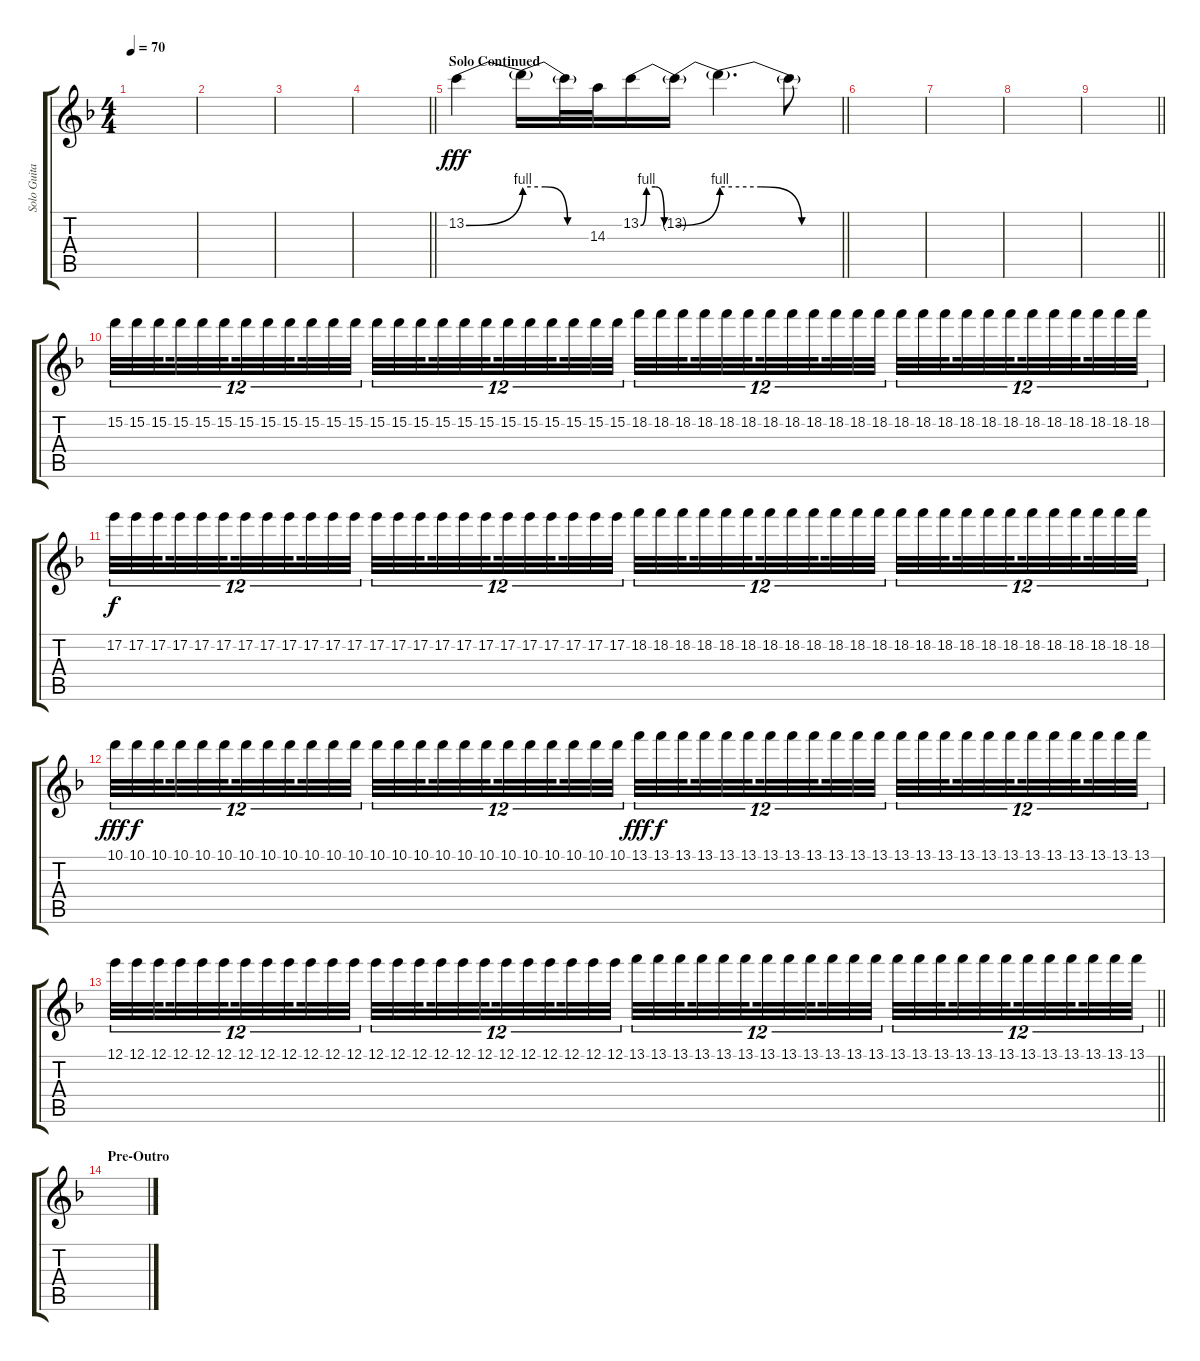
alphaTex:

\track ("Solo Guitar 2" "Solo Guita") {instrument distortionguitar}
\staff {score tabs}
\tuning (E4 B3 G3 D3 A2 D2) {hide}
\ts (4 4)
\tempo 70
\clef g2
\ks f
|
|
|
\barLineRight lightlight
|
\section ("" "Solo Continued")
\barLineRight lightlight
13.2{be (bend 0 0 60 4)}.4{dy fff} 13.2{be (custom 0 4 20 4 40 0 60 0) t}.16 13.2{t}.32 14.3.32 13.2{be (custom 0 0 10 4 25 4 40 0 60 0)}.16 13.2{be (bend 0 0 60 4) t}.16 13.2{be (custom 0 4 20 4 40 0 60 0) t}.4{d} 13.2{t}.8 |
|
|
|
\barLineRight lightlight
|
15.2.32{tu (12 8)} 15.2.32{tu (12 8)} 15.2.32{tu (12 8) beam splitsecondary} 15.2.32{tu (12 8)} 15.2.32{tu (12 8)} 15.2.32{tu (12 8) beam splitsecondary} 15.2.32{tu (12 8)} 15.2.32{tu (12 8)} 15.2.32{tu (12 8) beam splitsecondary} 15.2.32{tu (12 8)} 15.2.32{tu (12 8)} 15.2.32{tu (12 8)} 15.2.32{tu (12 8)} 15.2.32{tu (12 8)} 15.2.32{tu (12 8) beam splitsecondary} 15.2.32{tu (12 8)} 15.2.32{tu (12 8)} 15.2.32{tu (12 8) beam splitsecondary} 15.2.32{tu (12 8)} 15.2.32{tu (12 8)} 15.2.32{tu (12 8) beam splitsecondary} 15.2.32{tu (12 8)} 15.2.32{tu (12 8)} 15.2.32{tu (12 8)} 18.2.32{tu (12 8)} 18.2.32{tu (12 8)} 18.2.32{tu (12 8) beam splitsecondary} 18.2.32{tu (12 8)} 18.2.32{tu (12 8)} 18.2.32{tu (12 8) beam splitsecondary} 18.2.32{tu (12 8)} 18.2.32{tu (12 8)} 18.2.32{tu (12 8) beam splitsecondary} 18.2.32{tu (12 8)} 18.2.32{tu (12 8)} 18.2.32{tu (12 8)} 18.2.32{tu (12 8)} 18.2.32{tu (12 8)} 18.2.32{tu (12 8) beam splitsecondary} 18.2.32{tu (12 8)} 18.2.32{tu (12 8)} 18.2.32{tu (12 8) beam splitsecondary} 18.2.32{tu (12 8)} 18.2.32{tu (12 8)} 18.2.32{tu (12 8) beam splitsecondary} 18.2.32{tu (12 8)} 18.2.32{tu (12 8)} 18.2.32{tu (12 8)} |
17.2.32{tu (12 8) dy f} 17.2.32{tu (12 8)} 17.2.32{tu (12 8) beam splitsecondary} 17.2.32{tu (12 8)} 17.2.32{tu (12 8)} 17.2.32{tu (12 8) beam splitsecondary} 17.2.32{tu (12 8)} 17.2.32{tu (12 8)} 17.2.32{tu (12 8) beam splitsecondary} 17.2.32{tu (12 8)} 17.2.32{tu (12 8)} 17.2.32{tu (12 8)} 17.2.32{tu (12 8)} 17.2.32{tu (12 8)} 17.2.32{tu (12 8) beam splitsecondary} 17.2.32{tu (12 8)} 17.2.32{tu (12 8)} 17.2.32{tu (12 8) beam splitsecondary} 17.2.32{tu (12 8)} 17.2.32{tu (12 8)} 17.2.32{tu (12 8) beam splitsecondary} 17.2.32{tu (12 8)} 17.2.32{tu (12 8)} 17.2.32{tu (12 8)} 18.2.32{tu (12 8)} 18.2.32{tu (12 8)} 18.2.32{tu (12 8) beam splitsecondary} 18.2.32{tu (12 8)} 18.2.32{tu (12 8)} 18.2.32{tu (12 8) beam splitsecondary} 18.2.32{tu (12 8)} 18.2.32{tu (12 8)} 18.2.32{tu (12 8) beam splitsecondary} 18.2.32{tu (12 8)} 18.2.32{tu (12 8)} 18.2.32{tu (12 8)} 18.2.32{tu (12 8)} 18.2.32{tu (12 8)} 18.2.32{tu (12 8) beam splitsecondary} 18.2.32{tu (12 8)} 18.2.32{tu (12 8)} 18.2.32{tu (12 8) beam splitsecondary} 18.2.32{tu (12 8)} 18.2.32{tu (12 8)} 18.2.32{tu (12 8) beam splitsecondary} 18.2.32{tu (12 8)} 18.2.32{tu (12 8)} 18.2.32{tu (12 8)} |
10.1.32{tu (12 8) dy fff} 10.1.32{tu (12 8) dy f} 10.1.32{tu (12 8) beam splitsecondary} 10.1.32{tu (12 8)} 10.1.32{tu (12 8)} 10.1.32{tu (12 8) beam splitsecondary} 10.1.32{tu (12 8)} 10.1.32{tu (12 8)} 10.1.32{tu (12 8) beam splitsecondary} 10.1.32{tu (12 8)} 10.1.32{tu (12 8)} 10.1.32{tu (12 8)} 10.1.32{tu (12 8)} 10.1.32{tu (12 8)} 10.1.32{tu (12 8) beam splitsecondary} 10.1.32{tu (12 8)} 10.1.32{tu (12 8)} 10.1.32{tu (12 8) beam splitsecondary} 10.1.32{tu (12 8)} 10.1.32{tu (12 8)} 10.1.32{tu (12 8) beam splitsecondary} 10.1.32{tu (12 8)} 10.1.32{tu (12 8)} 10.1.32{tu (12 8)} 13.1.32{tu (12 8) dy fff} 13.1.32{tu (12 8) dy f} 13.1.32{tu (12 8) beam splitsecondary} 13.1.32{tu (12 8)} 13.1.32{tu (12 8)} 13.1.32{tu (12 8) beam splitsecondary} 13.1.32{tu (12 8)} 13.1.32{tu (12 8)} 13.1.32{tu (12 8) beam splitsecondary} 13.1.32{tu (12 8)} 13.1.32{tu (12 8)} 13.1.32{tu (12 8)} 13.1.32{tu (12 8)} 13.1.32{tu (12 8)} 13.1.32{tu (12 8) beam splitsecondary} 13.1.32{tu (12 8)} 13.1.32{tu (12 8)} 13.1.32{tu (12 8) beam splitsecondary} 13.1.32{tu (12 8)} 13.1.32{tu (12 8)} 13.1.32{tu (12 8) beam splitsecondary} 13.1.32{tu (12 8)} 13.1.32{tu (12 8)} 13.1.32{tu (12 8)} |
\barLineRight lightlight
12.1.32{tu (12 8)} 12.1.32{tu (12 8)} 12.1.32{tu (12 8) beam splitsecondary} 12.1.32{tu (12 8)} 12.1.32{tu (12 8)} 12.1.32{tu (12 8) beam splitsecondary} 12.1.32{tu (12 8)} 12.1.32{tu (12 8)} 12.1.32{tu (12 8) beam splitsecondary} 12.1.32{tu (12 8)} 12.1.32{tu (12 8)} 12.1.32{tu (12 8)} 12.1.32{tu (12 8)} 12.1.32{tu (12 8)} 12.1.32{tu (12 8) beam splitsecondary} 12.1.32{tu (12 8)} 12.1.32{tu (12 8)} 12.1.32{tu (12 8) beam splitsecondary} 12.1.32{tu (12 8)} 12.1.32{tu (12 8)} 12.1.32{tu (12 8) beam splitsecondary} 12.1.32{tu (12 8)} 12.1.32{tu (12 8)} 12.1.32{tu (12 8)} 13.1.32{tu (12 8)} 13.1.32{tu (12 8)} 13.1.32{tu (12 8) beam splitsecondary} 13.1.32{tu (12 8)} 13.1.32{tu (12 8)} 13.1.32{tu (12 8) beam splitsecondary} 13.1.32{tu (12 8)} 13.1.32{tu (12 8)} 13.1.32{tu (12 8) beam splitsecondary} 13.1.32{tu (12 8)} 13.1.32{tu (12 8)} 13.1.32{tu (12 8)} 13.1.32{tu (12 8)} 13.1.32{tu (12 8)} 13.1.32{tu (12 8) beam splitsecondary} 13.1.32{tu (12 8)} 13.1.32{tu (12 8)} 13.1.32{tu (12 8) beam splitsecondary} 13.1.32{tu (12 8)} 13.1.32{tu (12 8)} 13.1.32{tu (12 8) beam splitsecondary} 13.1.32{tu (12 8)} 13.1.32{tu (12 8)} 13.1.32{tu (12 8)} |
\section ("" "Pre-Outro")
